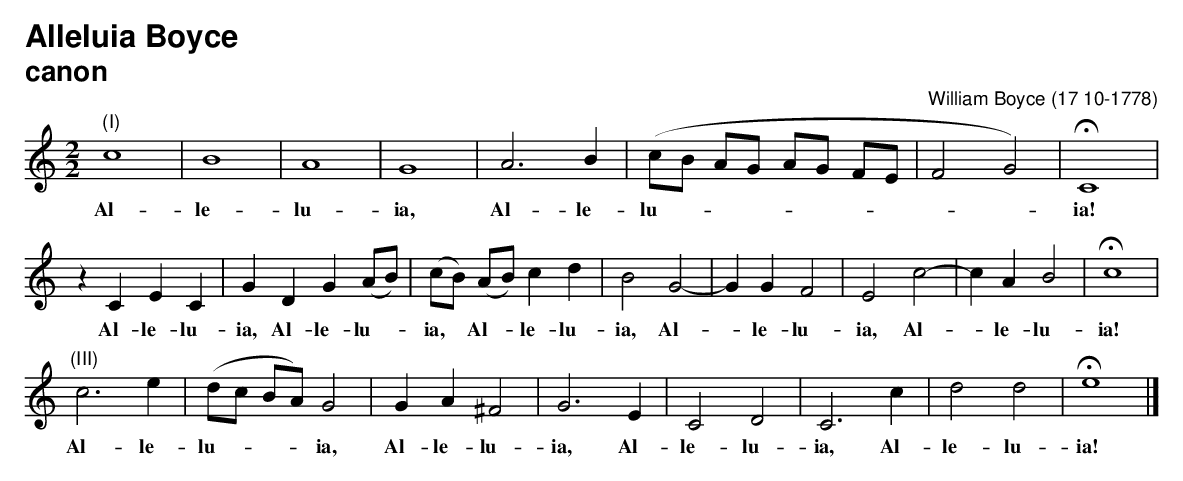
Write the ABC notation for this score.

X:1
T:Alleluia Boyce
T:canon
C:William Boyce (17 10-1778)
L:1/4
M:2/2
K:none
"(I)"c4 | B4 | A4 | G4 | A3 B | (c/B/ A/G/ A/G/ F/E/ | F2 G2) | !fermata!C4 |$ z C E C |
w: Al-|le-|lu-|ia,|Al- le-|lu- * * * * * * *||ia!|Al- le- lu-|
G D G (A/B/) | (c/B/) (A/B/) c d | B2 G2- | G G F2 | E2 c2- | c A B2 | !fermata!c4 |$ "(III)"c3 e |
w: ia, Al- le- lu- *|ia, * Al- * le- lu-|ia, Al-|* le- lu-|ia, Al-|* le- lu-|ia!|Al- le-|
(d/c/ B/A/) G2 | G A ^F2 | G3 E | C2 D2 | C3 c | d2 d2 | !fermata!e4 |]
w: lu- * * * ia,|Al- le- lu-|ia, Al-|le- lu-|ia, Al-|le- lu-|ia!|
